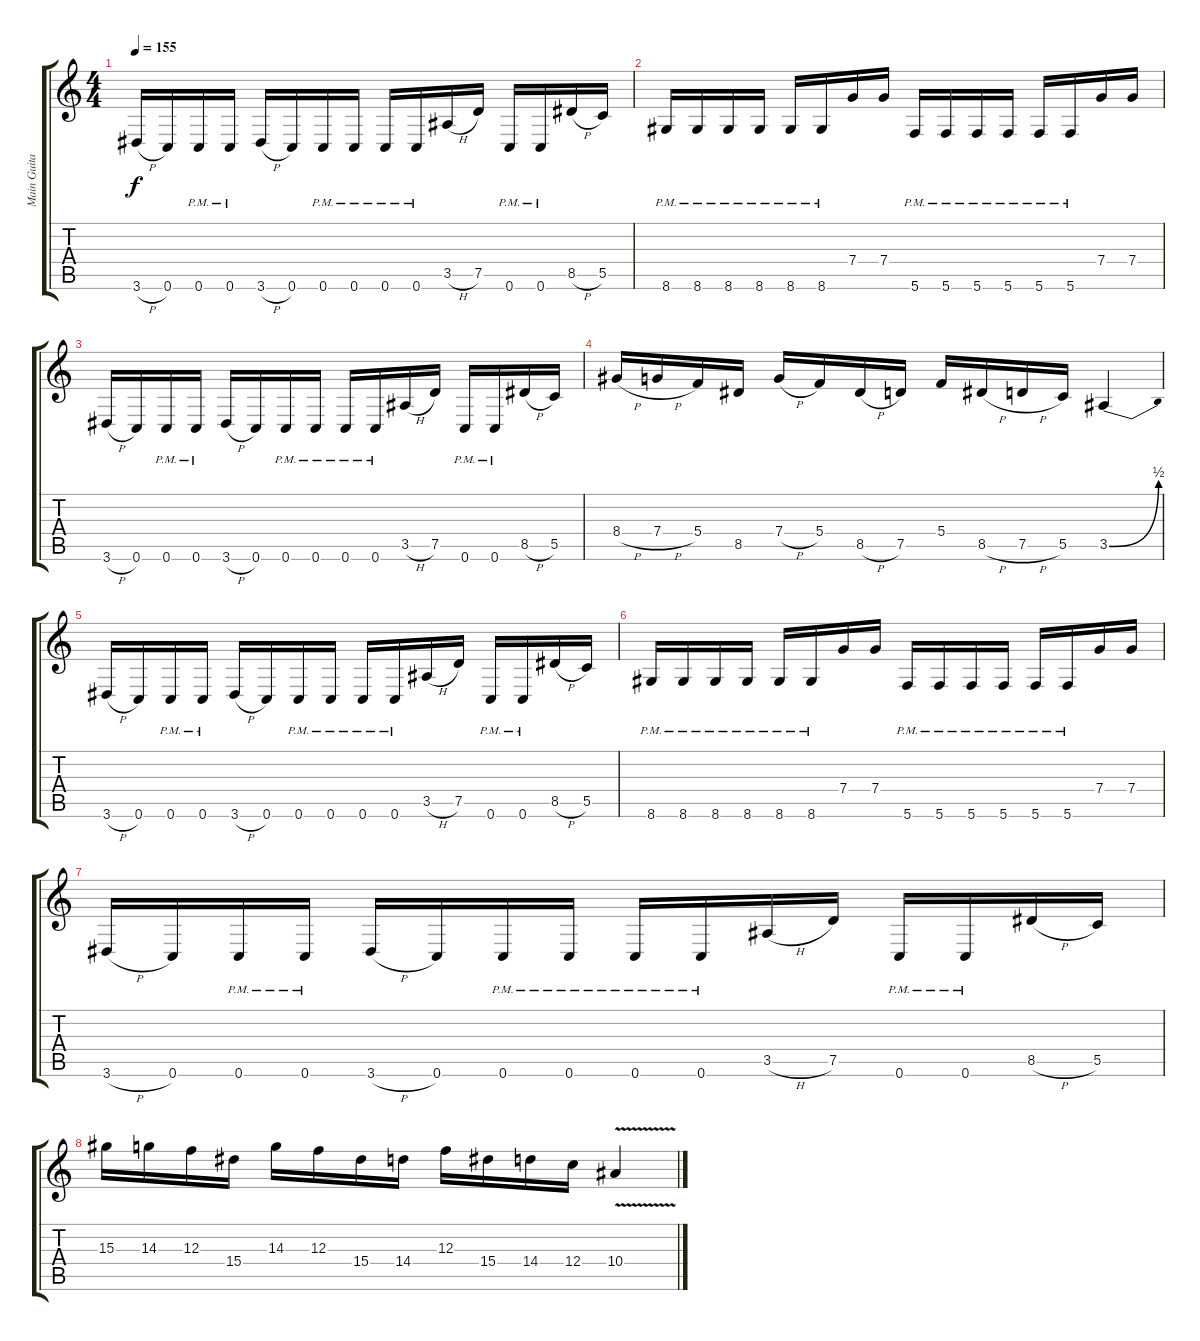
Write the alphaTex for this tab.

\track ("Main Guitar" "Main Guita") {instrument distortionguitar}
\staff {score tabs}
\tuning (D4 A3 F3 C3 G2 C2) {hide}
\ts (4 4)
\tempo 155
\clef g2
\ks c
3.6{h}.16{dy f} 0.6.16 0.6{pm}.16 0.6{pm}.16 3.6{h}.16 0.6.16 0.6{pm}.16 0.6{pm}.16 0.6{pm}.16 0.6{pm}.16 3.5{h}.16 7.5.16 0.6{pm}.16 0.6{pm}.16 8.5{h}.16 5.5.16 |
8.6{pm}.16 8.6{pm}.16 8.6{pm}.16 8.6{pm}.16 8.6{pm}.16 8.6{pm}.16 7.4.16 7.4.16 5.6{pm}.16 5.6{pm}.16 5.6{pm}.16 5.6{pm}.16 5.6{pm}.16 5.6{pm}.16 7.4.16 7.4.16 |
3.6{h}.16 0.6.16 0.6{pm}.16 0.6{pm}.16 3.6{h}.16 0.6.16 0.6{pm}.16 0.6{pm}.16 0.6{pm}.16 0.6{pm}.16 3.5{h}.16 7.5.16 0.6{pm}.16 0.6{pm}.16 8.5{h}.16 5.5.16 |
8.4{h}.16 7.4{h}.16 5.4.16 8.5.16 7.4{h}.16 5.4.16 8.5{h}.16 7.5.16 5.4.16 8.5{h}.16 7.5{h}.16 5.5.16 3.5{be (bend 0 0 60 2)}.4 |
3.6{h}.16 0.6.16 0.6{pm}.16 0.6{pm}.16 3.6{h}.16 0.6.16 0.6{pm}.16 0.6{pm}.16 0.6{pm}.16 0.6{pm}.16 3.5{h}.16 7.5.16 0.6{pm}.16 0.6{pm}.16 8.5{h}.16 5.5.16 |
8.6{pm}.16 8.6{pm}.16 8.6{pm}.16 8.6{pm}.16 8.6{pm}.16 8.6{pm}.16 7.4.16 7.4.16 5.6{pm}.16 5.6{pm}.16 5.6{pm}.16 5.6{pm}.16 5.6{pm}.16 5.6{pm}.16 7.4.16 7.4.16 |
3.6{h}.16 0.6.16 0.6{pm}.16 0.6{pm}.16 3.6{h}.16 0.6.16 0.6{pm}.16 0.6{pm}.16 0.6{pm}.16 0.6{pm}.16 3.5{h}.16 7.5.16 0.6{pm}.16 0.6{pm}.16 8.5{h}.16 5.5.16 |
15.3.16 14.3.16 12.3.16 15.4.16 14.3.16 12.3.16 15.4.16 14.4.16 12.3.16 15.4.16 14.4.16 12.4.16 10.4{v}.4
